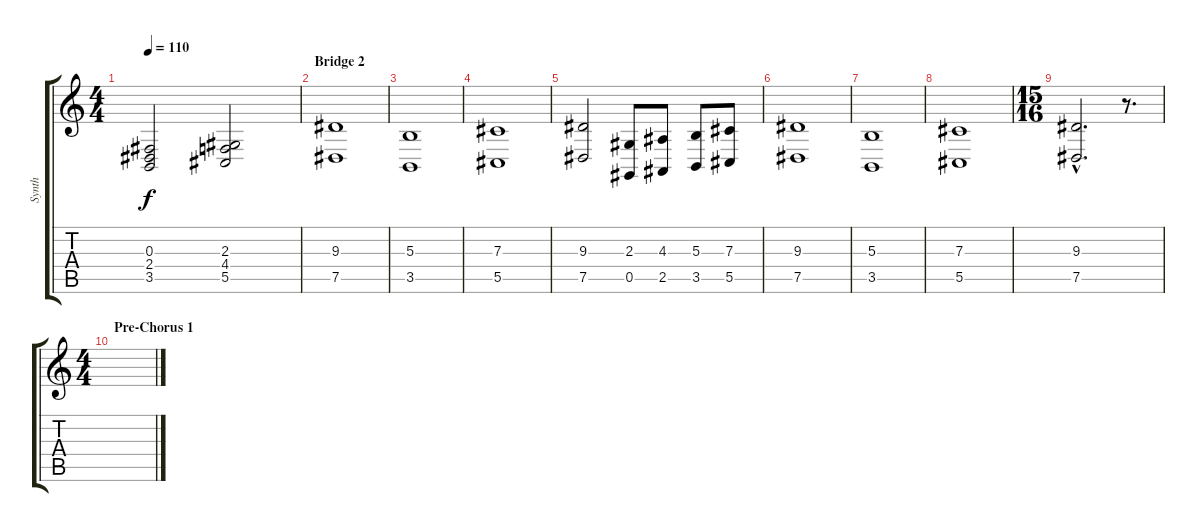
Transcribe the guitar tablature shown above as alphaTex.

\track ("Synth" "Synth") {instrument synthstrings2}
\staff {score tabs}
\tuning (Eb4 Bb3 Gb3 Db3 Ab2 Eb2) {hide}
\ts (4 4)
\tempo 110
\clef g2
\ks c
(0.3 2.4 3.5).2{dy f} (2.3 4.4 5.5).2 |
\section ("" "Bridge 2")
(9.3 7.5).1 |
(5.3 3.5).1 |
(7.3 5.5).1 |
(9.3 7.5).2 (2.3 0.5).8 (4.3 2.5).8 (5.3 3.5).8 (7.3 5.5).8 |
(9.3 7.5).1 |
(5.3 3.5).1 |
(7.3 5.5).1 |
\ts (15 16)
(9.3{hac} 7.5{hac}).2{d} r.8{d} |
\ts (4 4)
\section ("" "Pre-Chorus 1")
